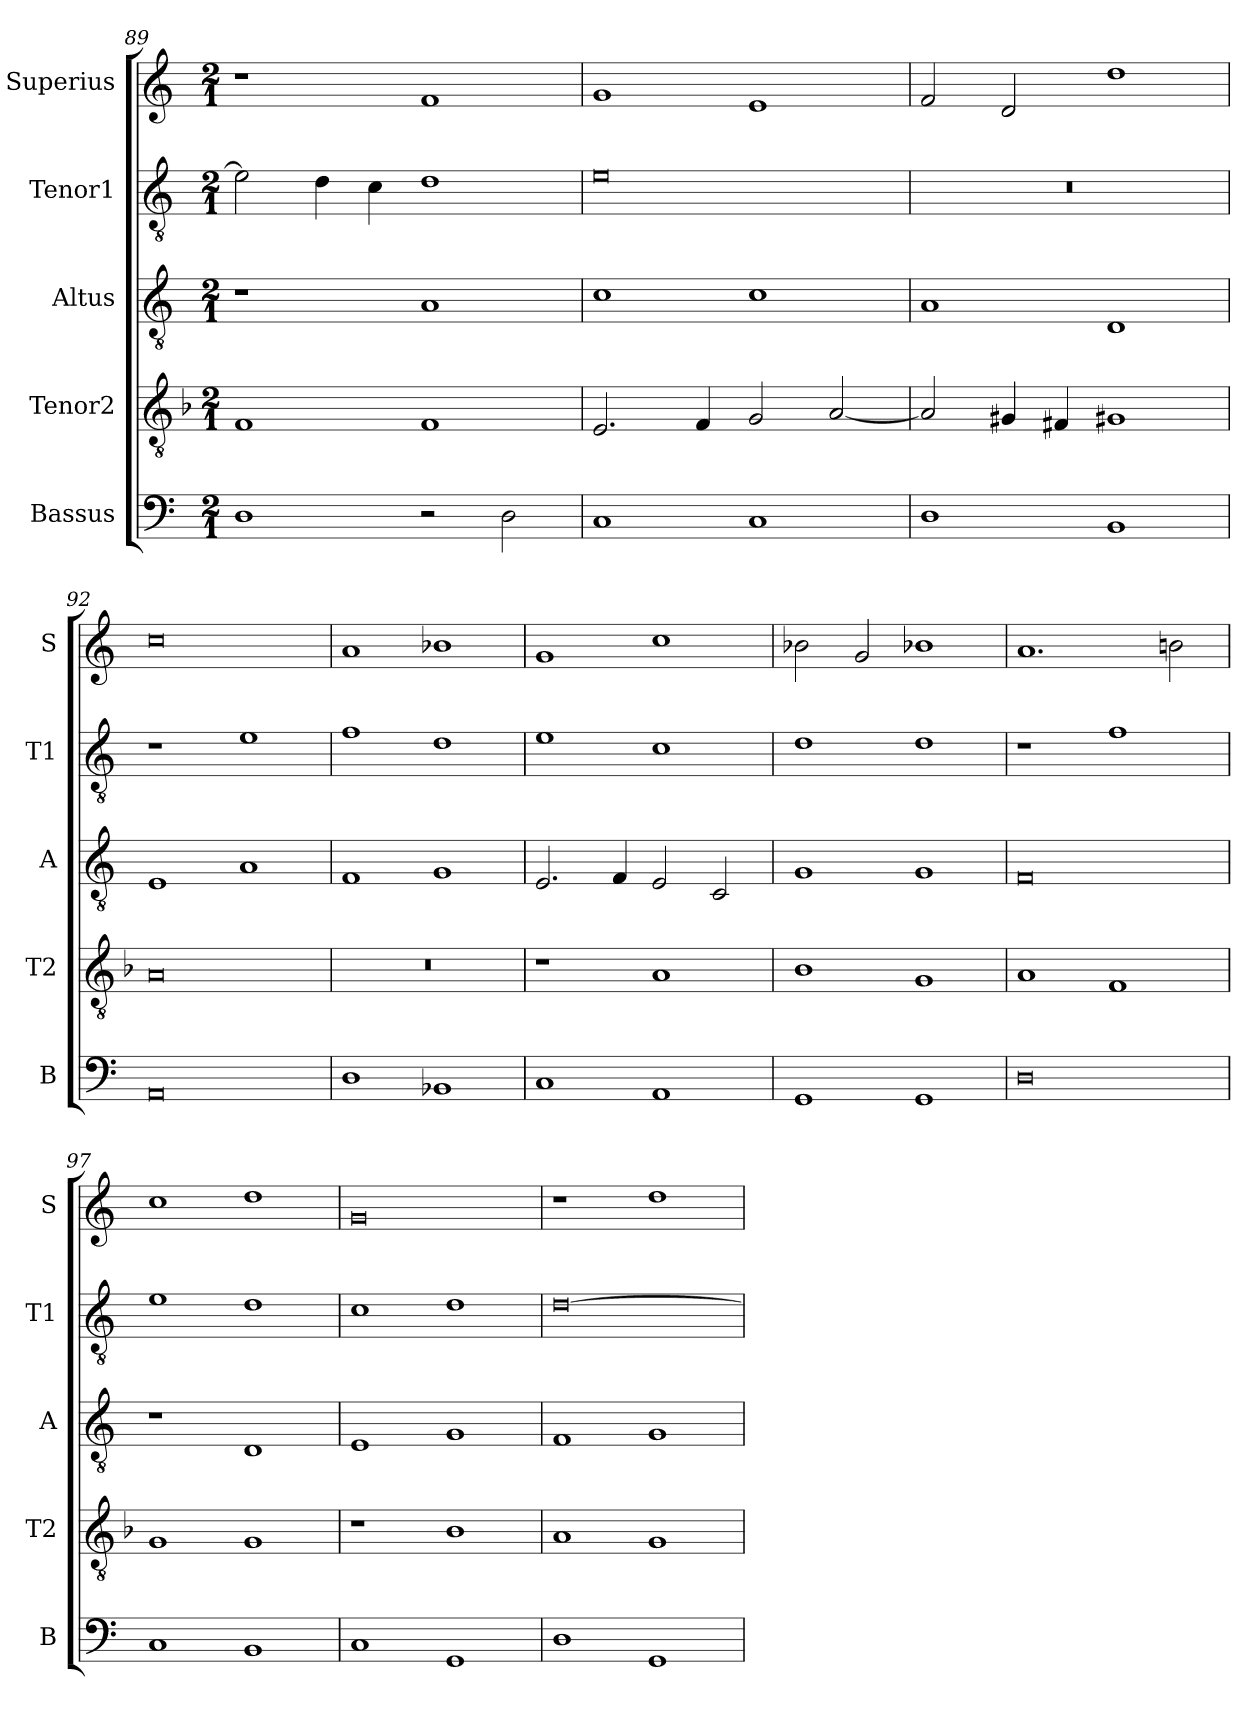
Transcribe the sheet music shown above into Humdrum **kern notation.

**kern	**kern	**kern	**kern	**kern
*part5	*part4	*part3	*part2	*part1
*staff5	*staff4	*staff3	*staff2	*staff1
*I"Bassus	*I"Tenor2	*I"Altus	*I"Tenor1	*I"Superius
*I'B	*I'T2	*I'A	*I'T1	*I'S
*clefF4	*clefGv2	*clefGv2	*clefGv2	*clefG2
*k[]	*k[b-]	*k[]	*k[]	*k[]
*M2/1	*M2/1	*M2/1	*M2/1	*M2/1
=89	=89	=89	=89	=89
1D	1F	1r	2e\]	1r
.	.	.	4d\	.
.	.	.	4c\	.
2r	1F	1A	1d	1f
2D\	.	.	.	.
=90	=90	=90	=90	=90
1C	2.E/	1c	0e	1g
.	4F/	.	.	.
1C	2G/	1c	.	1e
.	[2A/	.	.	.
=91	=91	=91	=91	=91
1D	2A/]	1A	0r	2f/
.	4G#X/	.	.	2d/
.	4F#X/	.	.	.
1BB	1G#X	1D	.	1dd
=92	=92	=92	=92	=92
0AA	0A	1E	1r	0cc
.	.	1A	1e	.
=93	=93	=93	=93	=93
1D	0r	1F	1f	1a
1BB-X	.	1G	1d	1b-X
=94	=94	=94	=94	=94
1C	1r	2.E/	1e	1g
.	.	4F/	.	.
1AA	1A	2E/	1c	1cc
.	.	2C/	.	.
=95	=95	=95	=95	=95
1GG	1B-	1G	1d	2b-X\
.	.	.	.	2g/
1GG	1G	1G	1d	1b-X
=96	=96	=96	=96	=96
0D	1A	0F	1r	1.a
.	1F	.	1f	.
.	.	.	.	2bn\
=97	=97	=97	=97	=97
1C	1G	1r	1e	1cc
1BB	1G	1D	1d	1dd
=98	=98	=98	=98	=98
1C	1r	1E	1c	0g
1GG	1B-	1G	1d	.
=99	=99	=99	=99	=99
1D	1A	1F	[0d	1r
1GG	1G	1G	.	1dd
=	=	=	=	=
*-	*-	*-	*-	*-
